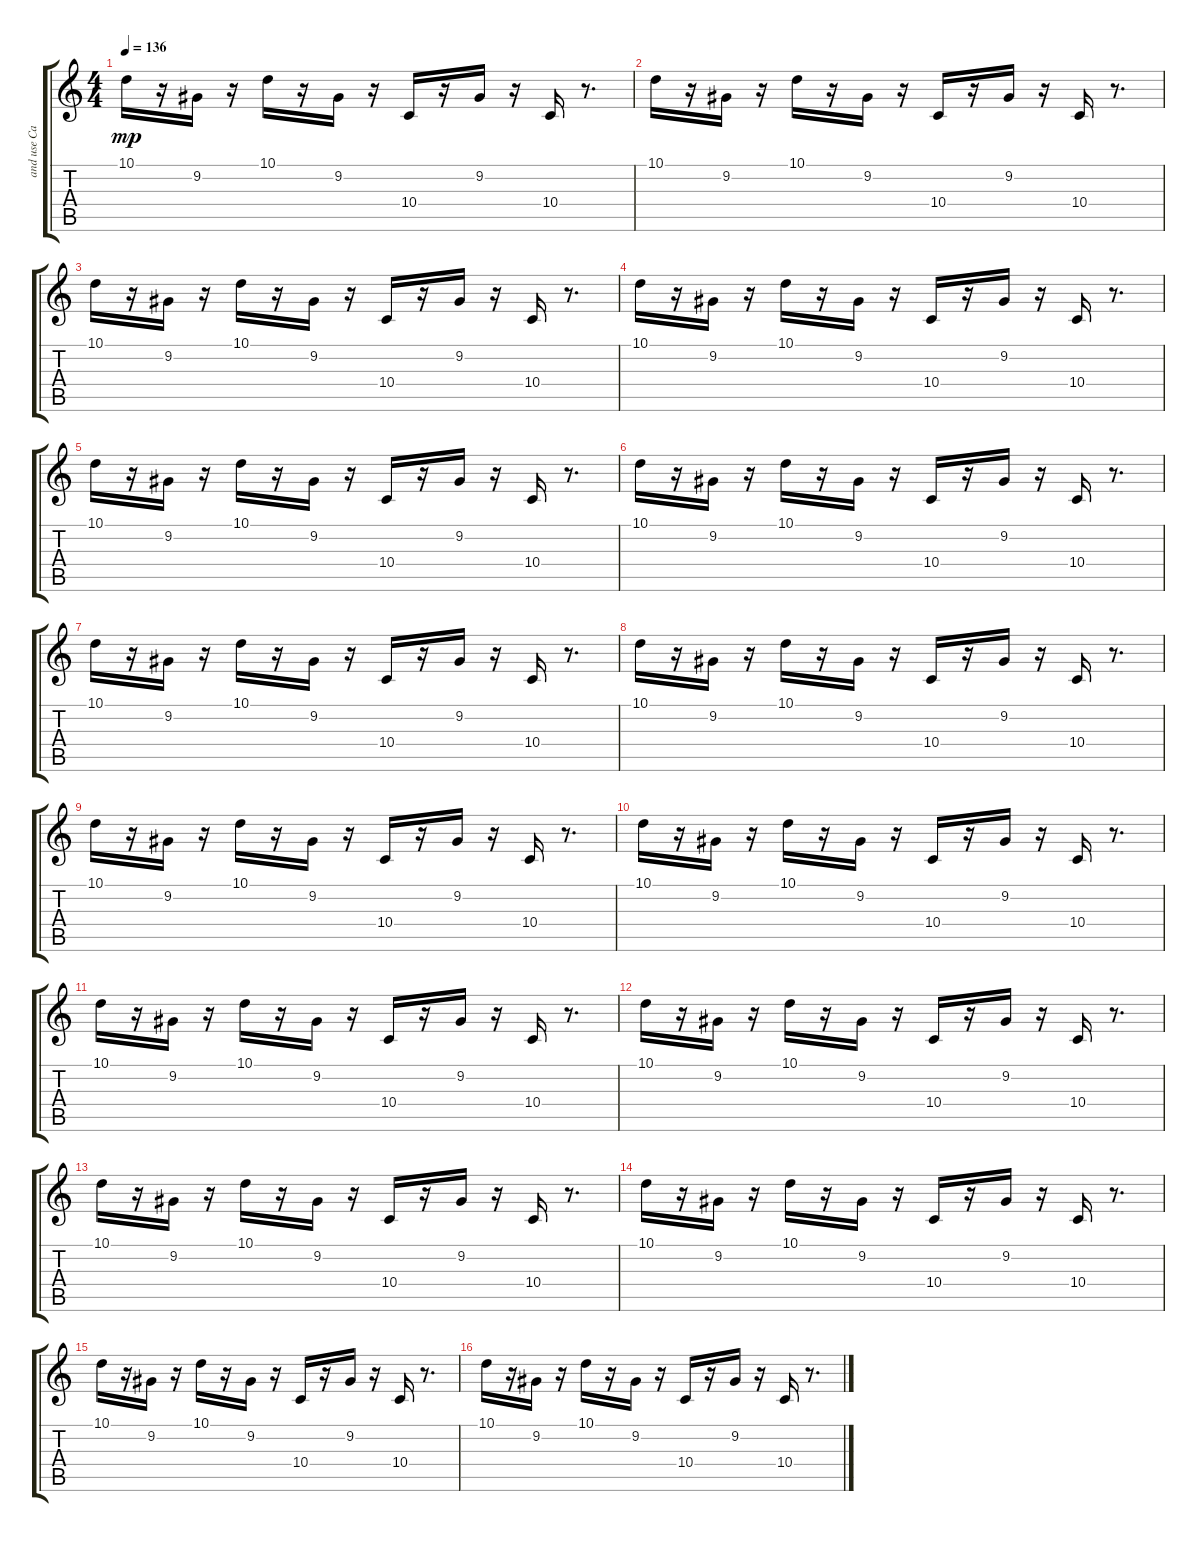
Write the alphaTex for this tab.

\track ("and use Cakewalk" "and use Ca") {instrument seashore}
\staff {score tabs}
\tuning (E4 B3 G3 D3 A2 E2) {hide}
\ts (4 4)
\tempo 136
\clef g2
\ks c
10.1.16{dy mp instrument musicbox} r.16 9.2.16{instrument harpsichord} r.16 10.1.16{instrument celesta} r.16 9.2.16{instrument electricpiano1} r.16 10.4.16{instrument clavinet} r.16 9.2.16{instrument honkytonkpiano} r.16 10.4.16{instrument electricpiano2} r.8{d} |
10.1.16{instrument musicbox} r.16 9.2.16{instrument harpsichord} r.16 10.1.16{instrument celesta} r.16 9.2.16{instrument electricpiano1} r.16 10.4.16{instrument clavinet} r.16 9.2.16{instrument honkytonkpiano} r.16 10.4.16{instrument electricpiano2} r.8{d} |
10.1.16{instrument musicbox} r.16 9.2.16{instrument harpsichord} r.16 10.1.16{instrument celesta} r.16 9.2.16{instrument electricpiano1} r.16 10.4.16{instrument clavinet} r.16 9.2.16{instrument honkytonkpiano} r.16 10.4.16{instrument electricpiano2} r.8{d} |
10.1.16{instrument musicbox} r.16 9.2.16{instrument harpsichord} r.16 10.1.16{instrument celesta} r.16 9.2.16{instrument electricpiano1} r.16 10.4.16{instrument clavinet} r.16 9.2.16{instrument honkytonkpiano} r.16 10.4.16{instrument electricpiano2} r.8{d} |
10.1.16{instrument musicbox} r.16 9.2.16{instrument harpsichord} r.16 10.1.16{instrument celesta} r.16 9.2.16{instrument electricpiano1} r.16 10.4.16{instrument clavinet} r.16 9.2.16{instrument honkytonkpiano} r.16 10.4.16{instrument electricpiano2} r.8{d} |
10.1.16{instrument musicbox} r.16 9.2.16{instrument harpsichord} r.16 10.1.16{instrument celesta} r.16 9.2.16{instrument electricpiano1} r.16 10.4.16{instrument clavinet} r.16 9.2.16{instrument honkytonkpiano} r.16 10.4.16{instrument electricpiano2} r.8{d} |
10.1.16{instrument musicbox} r.16 9.2.16{instrument harpsichord} r.16 10.1.16{instrument celesta} r.16 9.2.16{instrument electricpiano1} r.16 10.4.16{instrument clavinet} r.16 9.2.16{instrument honkytonkpiano} r.16 10.4.16{instrument electricpiano2} r.8{d} |
10.1.16{instrument musicbox} r.16 9.2.16{instrument harpsichord} r.16 10.1.16{instrument celesta} r.16 9.2.16{instrument electricpiano1} r.16 10.4.16{instrument clavinet} r.16 9.2.16{instrument honkytonkpiano} r.16 10.4.16{instrument electricpiano2} r.8{d} |
10.1.16{instrument musicbox} r.16 9.2.16{instrument harpsichord} r.16 10.1.16{instrument celesta} r.16 9.2.16{instrument electricpiano1} r.16 10.4.16{instrument clavinet} r.16 9.2.16{instrument honkytonkpiano} r.16 10.4.16{instrument electricpiano2} r.8{d} |
10.1.16{instrument musicbox} r.16 9.2.16{instrument harpsichord} r.16 10.1.16{instrument celesta} r.16 9.2.16{instrument electricpiano1} r.16 10.4.16{instrument clavinet} r.16 9.2.16{instrument honkytonkpiano} r.16 10.4.16{instrument electricpiano2} r.8{d} |
10.1.16{instrument musicbox} r.16 9.2.16{instrument harpsichord} r.16 10.1.16{instrument celesta} r.16 9.2.16{instrument electricpiano1} r.16 10.4.16{instrument clavinet} r.16 9.2.16{instrument honkytonkpiano} r.16 10.4.16{instrument electricpiano2} r.8{d} |
10.1.16{instrument musicbox} r.16 9.2.16{instrument harpsichord} r.16 10.1.16{instrument celesta} r.16 9.2.16{instrument electricpiano1} r.16 10.4.16{instrument clavinet} r.16 9.2.16{instrument honkytonkpiano} r.16 10.4.16{instrument electricpiano2} r.8{d} |
10.1.16{volume 5 instrument musicbox} r.16 9.2.16{instrument harpsichord} r.16 10.1.16{instrument celesta} r.16 9.2.16{volume 5 instrument electricpiano1} r.16 10.4.16{instrument clavinet} r.16 9.2.16{volume 5 instrument honkytonkpiano} r.16 10.4.16{instrument electricpiano2} r.8{d} |
10.1.16{volume 5 instrument musicbox} r.16 9.2.16{volume 6 instrument harpsichord} r.16 10.1.16{instrument celesta} r.16 9.2.16{volume 6 instrument electricpiano1} r.16 10.4.16{instrument clavinet} r.16 9.2.16{volume 6 instrument honkytonkpiano} r.16 10.4.16{instrument electricpiano2} r.8{d} |
10.1.16{volume 6 instrument musicbox} r.16 9.2.16{instrument harpsichord} r.16 10.1.16{volume 6 instrument celesta} r.16 9.2.16{instrument electricpiano1} r.16 10.4.16{volume 6 instrument clavinet} r.16 9.2.16{instrument honkytonkpiano} r.16 10.4.16{volume 6 instrument electricpiano2} r.8{d} |
10.1.16{volume 6 instrument musicbox} r.16 9.2.16{instrument harpsichord} r.16 10.1.16{volume 6 instrument celesta} r.16 9.2.16{instrument electricpiano1} r.16 10.4.16{volume 7 instrument clavinet} r.16 9.2.16{instrument honkytonkpiano} r.16 10.4.16{volume 7 instrument electricpiano2} r.8{d}
